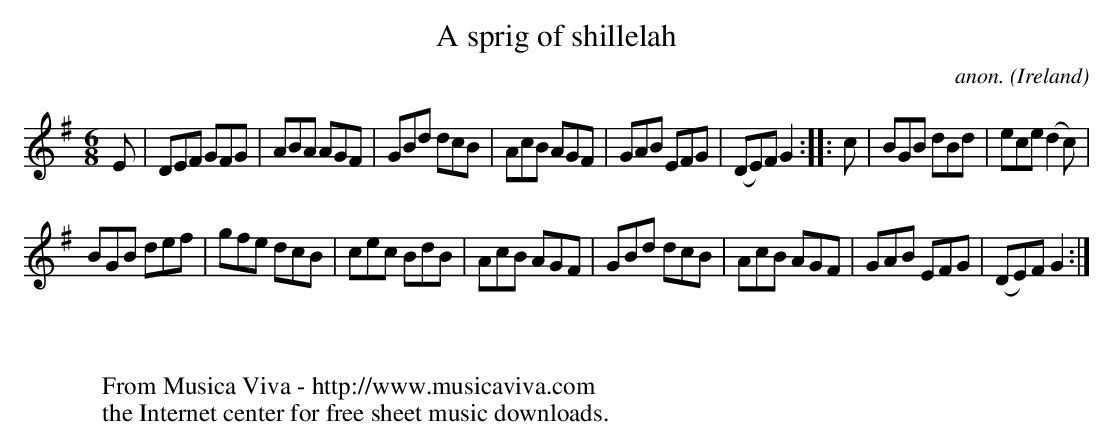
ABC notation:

X:1
T:A sprig of shillelah
C:anon.
O:Ireland
M:6/8
L:1/8
K:G
E|DEF GFG|ABA AGF|GBd dcB|AcB AGF|GAB EFG|(DE)F G2::c|BGB dBd|ece (d2c)|
BGB def|gfe dcB|cec BdB|AcB AGF|GBd dcB|AcB AGF|GAB EFG|(DE)F G2:|
W:
W:
W:  From Musica Viva - http://www.musicaviva.com
W:  the Internet center for free sheet music downloads.
